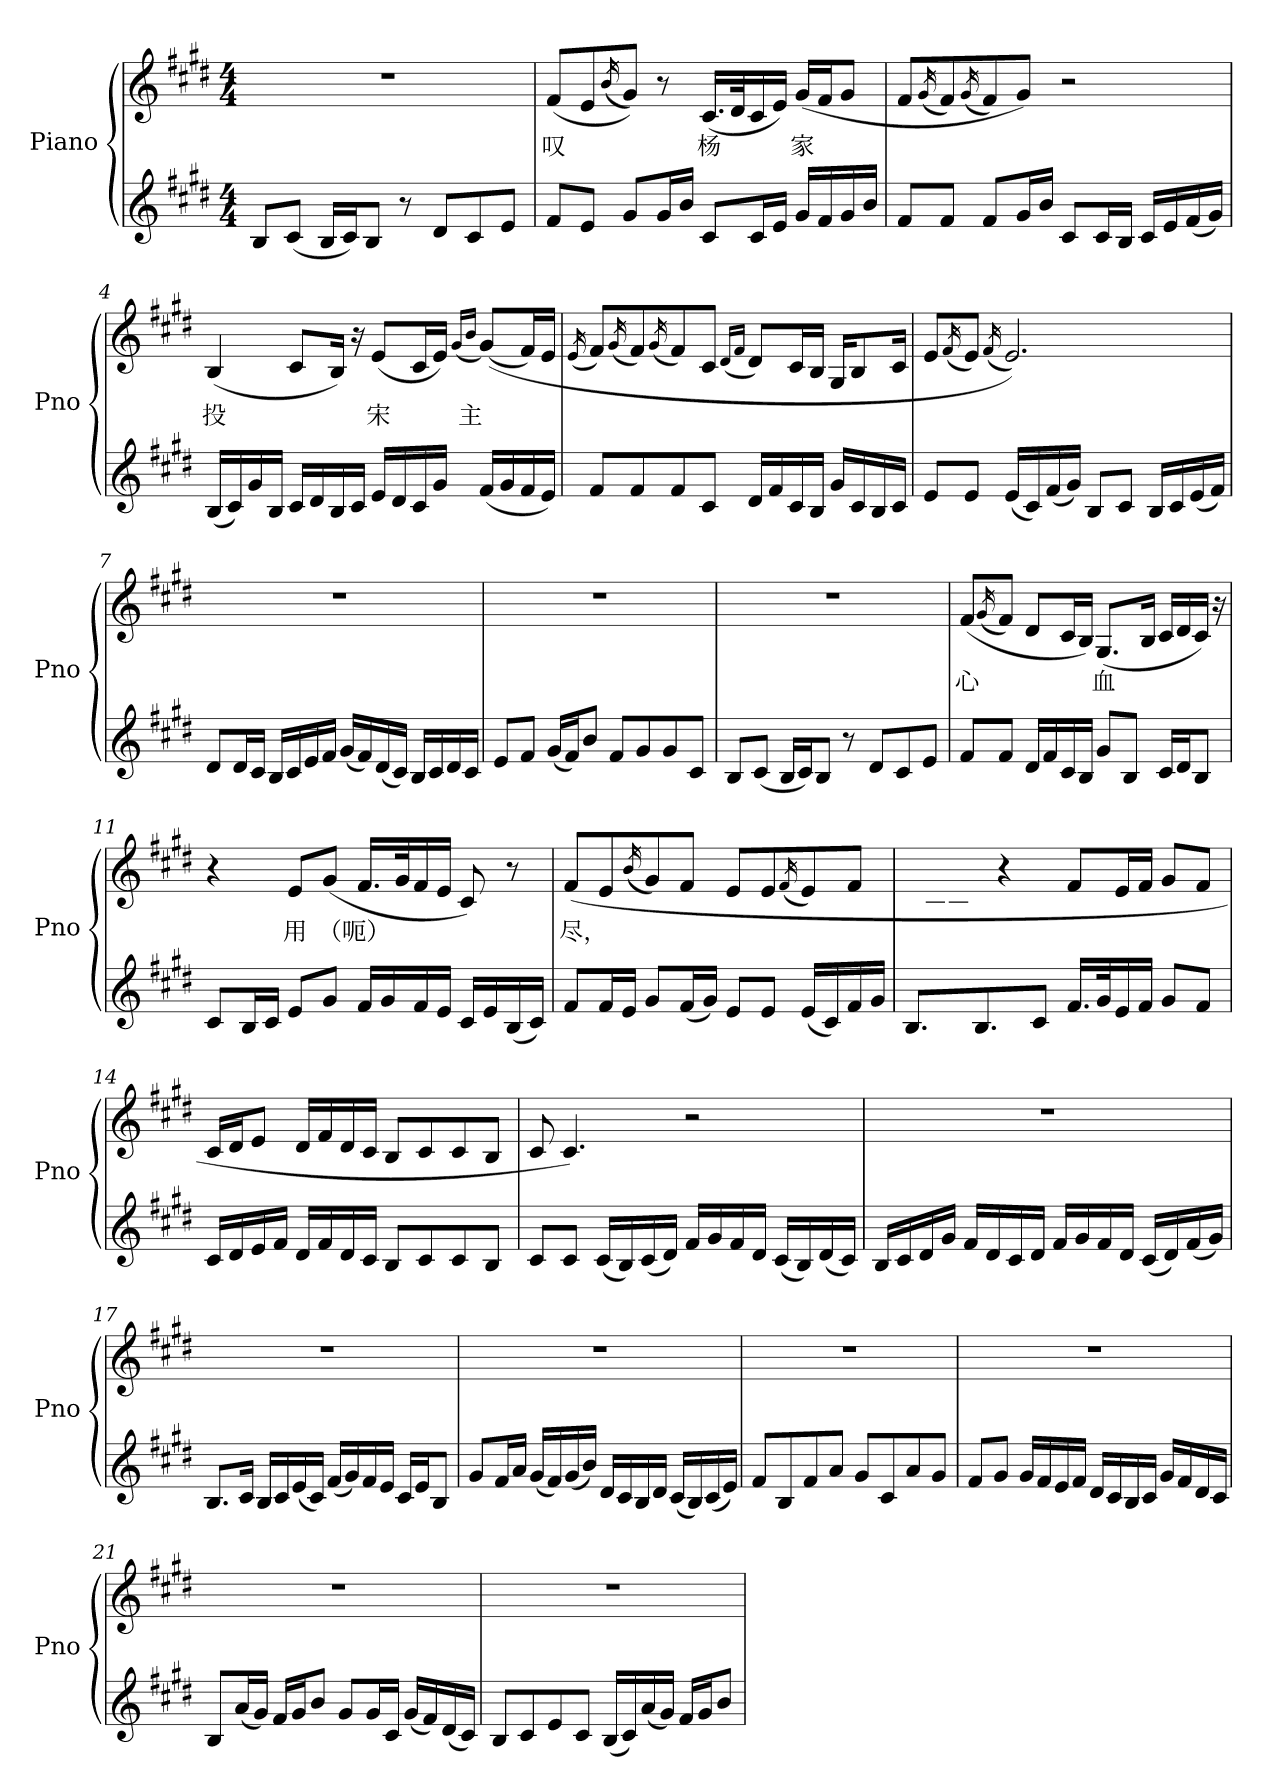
**kern	**kern	**text
*part2	*part1	*part1
*staff2	*staff1	*staff1
*I"Piano	*I"Piano	*
*I'Pno	*I'Pno	*
*clefG2	*clefG2	*
*k[f#c#g#d#]	*k[f#c#g#d#]	*
*M4/4	*M4/4	*
=1	=1	=1
8B/L	1r	.
(<8c#/J	.	.
16B/LL	.	.
16c#/J)	.	.
8B/J	.	.
8r	.	.
8d#/L	.	.
8c#/	.	.
8e/J	.	.
=2	=2	=2
!	!	!LO:LY:b
8f#/L	(<8f#/L	叹
8e/J	8e/	.
.	(<16qb/	.
8g#/L	8g#/J))	.
16g#/L	8r	.
16b/JJ	.	.
!	!	!LO:LY:b
8c#/L	(<16.c#/LL	杨
.	32d#/K	.
16c#/L	16c#/	.
16e/JJ	16e/JJ)	.
!	!	!LO:LY:b
16g#/LL	(<16g#/LL	家
16f#/	16f#/J	.
16g#/	8g#/J	.
16b/JJ	.	.
=3	=3	=3
8f#/L	8f#/L	.
.	(<16qg#/	.
8f#/J	8f#/)	.
.	(<16qg#/	.
8f#/L	8f#/)	.
16g#/L	8g#/J)	.
16b/JJ	.	.
8c#/L	2r	.
16c#/L	.	.
16B/JJ	.	.
16c#/LL	.	.
16e/	.	.
(<16f#/	.	.
16g#/JJ)	.	.
!!LO:LB:g=z
=4	=4	=4
!	!	!LO:LY:b
(<16B/LL	(<4B/	投
16c#/)	.	.
16g#/	.	.
16B/JJ	.	.
16c#/LL	8c#/L	.
16d#/	.	.
16B/	16B/Jk)	.
16c#/JJ	16r	.
!	!	!LO:LY:b
16e/LL	(<8e/L	宋
16d#/	.	.
16c#/	16c#/L	.
16g#/JJ	16e/JJ)	.
.	(<16qg#/LL	.
.	16qb/JJ	.
!	!	!LO:LY:b
(<16f#/LL	(<(>8g#/L)	主
16g#/	.	.
16f#/	16f#/L)	.
16e/JJ)	16e/JJ	.
=5	=5	=5
.	(<16qe/	.
8f#/L	8f#/L)	.
.	(<16qg#/	.
8f#/	8f#/)	.
.	(<16qg#/	.
8f#/	8f#/)	.
8c#/J	8c#/J	.
.	(<16qd#/LL	.
.	16qf#/JJ	.
16d#/LL	8d#/L)	.
16f#/	.	.
16c#/	16c#/L	.
16B/JJ	16B/JJ	.
16g#/LL	16G#/KL	.
16c#/	8B/	.
16B/	.	.
16c#/JJ	16c#/Jk	.
!!LO:LB:g=z
=6	=6	=6
8e/L	8e/L	.
.	(<16qf#/	.
8e/J	8e/J)	.
.	(<16qf#/	.
(<16e/LL	2.e/))	.
16c#/)	.	.
(<16f#/	.	.
16g#/JJ)	.	.
8B/L	.	.
8c#/J	.	.
16B/LL	.	.
16c#/	.	.
(<16e/	.	.
16f#/JJ)	.	.
=7	=7	=7
8d#/L	1r	.
16d#/L	.	.
16c#/JJ	.	.
16B/LL	.	.
16c#/	.	.
16e/	.	.
16f#/JJ	.	.
(<16g#/LL	.	.
16f#/)	.	.
(<16d#/	.	.
16c#/JJ)	.	.
16B/LL	.	.
16c#/	.	.
16d#/	.	.
16c#/JJ	.	.
=8	=8	=8
8e/L	1r	.
8f#/J	.	.
(<16g#/LL	.	.
16f#/J)	.	.
8b/J	.	.
8f#/L	.	.
8g#/	.	.
8g#/	.	.
8c#/J	.	.
!!LO:LB:g=z
=9	=9	=9
8B/L	1r	.
(<8c#/J	.	.
16B/LL	.	.
16c#/J)	.	.
8B/J	.	.
8r	.	.
8d#/L	.	.
8c#/	.	.
8e/J	.	.
=10	=10	=10
!	!	!LO:LY:b
8f#/L	(<8f#/L	心
.	(<16qg#/	.
8f#/J	8f#/J)	.
16d#/LL	8d#/L	.
16f#/	.	.
16c#/	16c#/L	.
16B/JJ	16B/JJ)	.
!	!	!LO:LY:b
8g#/L	(<8.G#/L	血
8B/J	.	.
.	16B/Jk	.
16c#/LL	16c#/LL	.
16d#/J	16d#/	.
8B/J	16c#/JJ)	.
.	16r	.
=11	=11	=11
8c#/L	4r	.
16B/L	.	.
16c#/JJ	.	.
!	!	!LO:LY:b
8e/L	8e/L	用
!	!	!LO:LY:b
8g#/J	(<8g#/J	（呃）
16f#/LL	16.f#/LL	.
16g#/	.	.
.	32g#/K	.
16f#/	16f#/	.
16e/JJ	16e/JJ	.
16c#/LL	8c#/)	.
16e/	.	.
(<16B/	8r	.
16c#/JJ)	.	.
!!LO:LB:g=z
=12	=12	=12
!	!	!LO:LY:b
8f#/L	(>8f#/L	尽，
16f#/L	8e/	.
16e/JJ	.	.
.	(<16qb/	.
8g#/L	8g#/)	.
(<16f#/L	8f#/J	.
16g#/JJ)	.	.
8e/L	8e/L	.
8e/J	8e/	.
.	(<16qf#/	.
(<16e/LL	8e/)	.
16c#/)	.	.
16f#/	8f#/J	.
16g#/JJ	.	.
=13	=13	=13
8.B/L	16B/LLyy	.
.	16c#/J	.
.	8B/J	.
8.B/	.	.
.	4r	.
8c#/J	.	.
16.f#/LL	8f#/L	.
32g#/K	.	.
16e/	16e/L	.
16f#/JJ	16f#/JJ	.
8g#/L	8g#/L	.
8f#/J	8f#/J	.
=14	=14	=14
16c#/LL	16c#/LL	.
16d#/	16d#/J	.
16e/	8e/J	.
16f#/JJ	.	.
16d#/LL	16d#/LL	.
16f#/	16f#/	.
16d#/	16d#/	.
16c#/JJ	16c#/JJ	.
8B/L	8B/L	.
8c#/	8c#/	.
8c#/	8c#/	.
8B/J	8B/J	.
!!LO:PB:g=z
=15	=15	=15
8c#/L	8c#/	.
8c#/J	4.c#/)	.
(<16c#/LL	.	.
16B/)	.	.
(<16c#/	.	.
16d#/JJ)	.	.
16f#/LL	2r	.
16g#/	.	.
16f#/	.	.
16d#/JJ	.	.
(<16c#/LL	.	.
16B/)	.	.
(<16d#/	.	.
16c#/JJ)	.	.
=16	=16	=16
16B/LL	1r	.
16c#/	.	.
16d#/	.	.
16g#/JJ	.	.
16f#/LL	.	.
16d#/	.	.
16c#/	.	.
16d#/JJ	.	.
16f#/LL	.	.
16g#/	.	.
16f#/	.	.
16d#/JJ	.	.
(<16c#/LL	.	.
16d#/)	.	.
(<16f#/	.	.
16g#/JJ)	.	.
!!LO:LB:g=z
=17	=17	=17
8.B/L	1r	.
16c#/Jk	.	.
16B/LL	.	.
16c#/	.	.
(<16e/	.	.
16c#/JJ)	.	.
(<16f#/LL	.	.
16g#/)	.	.
16f#/	.	.
16e/JJ	.	.
16c#/LL	.	.
16e/J	.	.
8B/J	.	.
=18	=18	=18
8g#/L	1r	.
16f#/L	.	.
16a/JJ	.	.
(<16g#/LL	.	.
16f#/)	.	.
(<16g#/	.	.
16b/JJ)	.	.
16d#/LL	.	.
16c#/	.	.
16B/	.	.
16d#/JJ	.	.
(<16c#/LL	.	.
16B/)	.	.
(<16c#/	.	.
16e/JJ)	.	.
=19	=19	=19
8f#/L	1r	.
8B/	.	.
8f#/	.	.
8a/J	.	.
8g#/L	.	.
8c#/	.	.
8a/	.	.
8g#/J	.	.
!!LO:LB:g=z
=20	=20	=20
8f#/L	1r	.
8g#/J	.	.
16g#/LL	.	.
16f#/	.	.
16e/	.	.
16f#/JJ	.	.
16d#/LL	.	.
16c#/	.	.
16B/	.	.
16c#/JJ	.	.
16g#/LL	.	.
16f#/	.	.
16d#/	.	.
16c#/JJ	.	.
=21	=21	=21
8B/L	1r	.
(<16a/L	.	.
16g#/JJ)	.	.
16f#/LL	.	.
16g#/J	.	.
8b/J	.	.
8g#/L	.	.
16g#/L	.	.
16c#/JJ	.	.
(<16g#/LL	.	.
16f#/)	.	.
(<16d#/	.	.
16c#/JJ)	.	.
=22	=22	=22
8B/L	1r	.
8c#/	.	.
8e/	.	.
8c#/J	.	.
(<16B/LL	.	.
16c#/)	.	.
(<16a/	.	.
16g#/JJ)	.	.
16f#/LL	.	.
16g#/J	.	.
8b/J	.	.
=	=	=
*-	*-	*-
